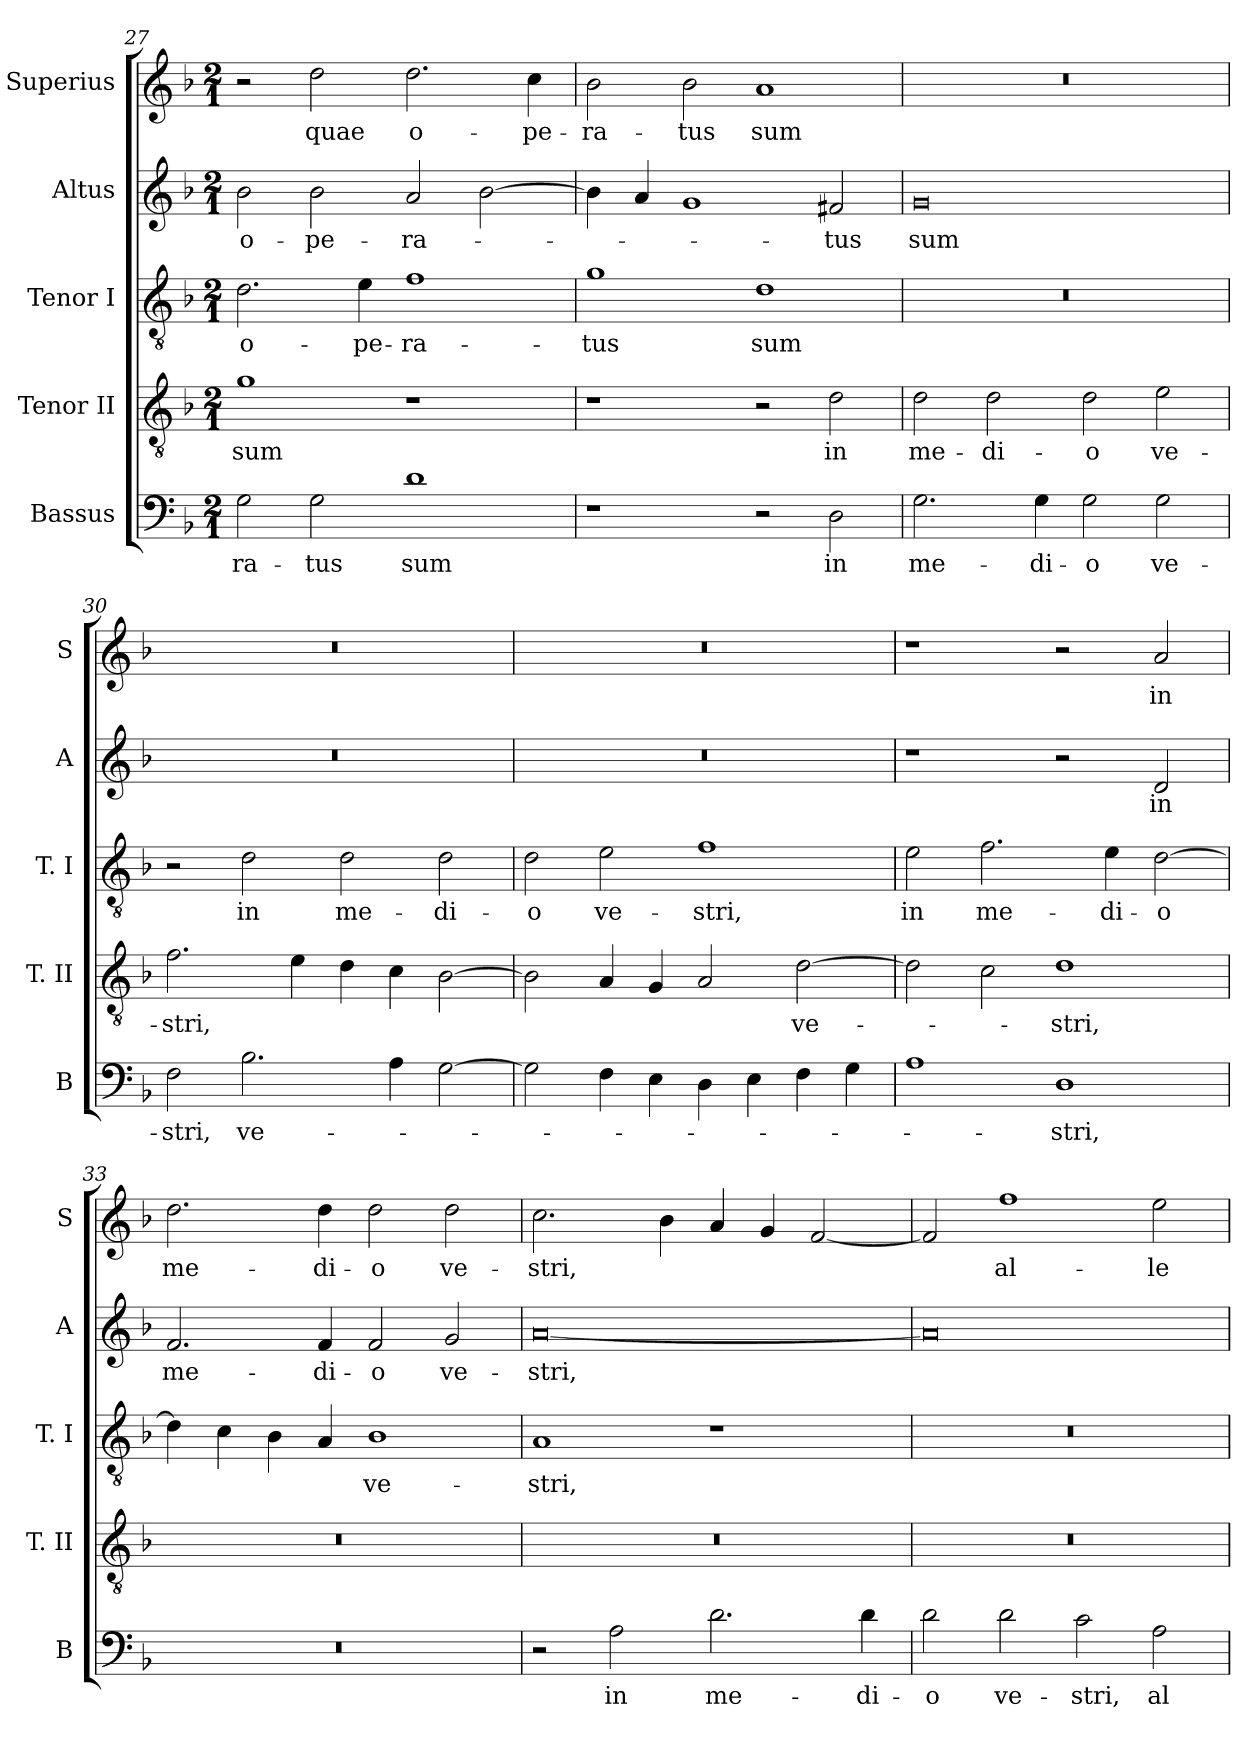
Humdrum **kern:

**kern	**text	**kern	**text	**kern	**text	**kern	**text	**kern	**text
*part5	*part5	*part4	*part4	*part3	*part3	*part2	*part2	*part1	*part1
*staff5	*staff5	*staff4	*staff4	*staff3	*staff3	*staff2	*staff2	*staff1	*staff1
*I"Bassus	*	*I"Tenor II	*	*I"Tenor I	*	*I"Altus	*	*I"Superius	*
*I'B	*	*I'T. II	*	*I'T. I	*	*I'A	*	*I'S	*
*clefF4	*	*clefGv2	*	*clefGv2	*	*clefG2	*	*clefG2	*
*k[b-]	*	*k[b-]	*	*k[b-]	*	*k[b-]	*	*k[b-]	*
*F:	*	*F:	*	*F:	*	*F:	*	*F:	*
*M2/1	*	*M2/1	*	*M2/1	*	*M2/1	*	*M2/1	*
=27	=27	=27	=27	=27	=27	=27	=27	=27	=27
2G	-ra-	1g	sum	2.d	o-	2b-	o-	2r	.
2G	-tus	.	.	.	.	2b-	-pe-	2dd	quae
.	.	.	.	4e	-pe-	.	.	.	.
1d	sum	1r	.	1f	-ra-	2a	-ra-	2.dd	o-
.	.	.	.	.	.	[2b-	.	.	.
.	.	.	.	.	.	.	.	4cc	-pe-
=28	=28	=28	=28	=28	=28	=28	=28	=28	=28
1r	.	1r	.	1g	-tus	4b-]	.	2b-	-ra-
.	.	.	.	.	.	4a	.	.	.
.	.	.	.	.	.	1g	.	2b-	-tus
2r	.	2r	.	1d	sum	.	.	1a	sum
2D	in	2d	in	.	.	2f#X	-tus	.	.
=29	=29	=29	=29	=29	=29	=29	=29	=29	=29
2.G	me-	2d	me-	0r	.	0g	sum	0r	.
.	.	2d	-di-	.	.	.	.	.	.
4G	-di-	.	.	.	.	.	.	.	.
2G	-o	2d	-o	.	.	.	.	.	.
2G	ve-	2e	ve-	.	.	.	.	.	.
=30	=30	=30	=30	=30	=30	=30	=30	=30	=30
2F	-stri,	2.f	-stri,	2r	.	0r	.	0r	.
2.B-	ve-	.	.	2d	in	.	.	.	.
.	.	4e	.	.	.	.	.	.	.
.	.	4d	.	2d	me-	.	.	.	.
4A	.	4c	.	.	.	.	.	.	.
[2G	.	[2B-	.	2d	-di-	.	.	.	.
=31	=31	=31	=31	=31	=31	=31	=31	=31	=31
2G]	.	2B-]	.	2d	-o	0r	.	0r	.
4F	.	4A	.	2e	ve-	.	.	.	.
4E	.	4G	.	.	.	.	.	.	.
4D	.	2A	.	1f	-stri,	.	.	.	.
4E	.	.	.	.	.	.	.	.	.
4F	.	[2d	ve-	.	.	.	.	.	.
4G	.	.	.	.	.	.	.	.	.
=32	=32	=32	=32	=32	=32	=32	=32	=32	=32
1A	.	2d]	.	2e	in	1r	.	1r	.
.	.	2c	.	2.f	me-	.	.	.	.
1D	-stri,	1d	-stri,	.	.	2r	.	2r	.
.	.	.	.	4e	-di-	.	.	.	.
.	.	.	.	[2d	-o	2d	in	2a	in
=33	=33	=33	=33	=33	=33	=33	=33	=33	=33
0r	.	0r	.	4d]	.	2.f	me-	2.dd	me-
.	.	.	.	4c	.	.	.	.	.
.	.	.	.	4B-	.	.	.	.	.
.	.	.	.	4A	.	4f	-di-	4dd	-di-
.	.	.	.	1B-	ve-	2f	-o	2dd	-o
.	.	.	.	.	.	2g	ve-	2dd	ve-
=34	=34	=34	=34	=34	=34	=34	=34	=34	=34
2r	.	0r	.	1A	-stri,	[0a	-stri,	2.cc	-stri,
2A	in	.	.	.	.	.	.	.	.
.	.	.	.	.	.	.	.	4b-	.
2.d	me-	.	.	1r	.	.	.	4a	.
.	.	.	.	.	.	.	.	4g	.
.	.	.	.	.	.	.	.	[2f	.
4d	-di-	.	.	.	.	.	.	.	.
=35	=35	=35	=35	=35	=35	=35	=35	=35	=35
2d	-o	0r	.	0r	.	0a]	.	2f]	.
2d	ve-	.	.	.	.	.	.	1ff	al-
2c	-stri,	.	.	.	.	.	.	.	.
2A	al-	.	.	.	.	.	.	2ee	-le-
=	=	=	=	=	=	=	=	=	=
*-	*-	*-	*-	*-	*-	*-	*-	*-	*-
